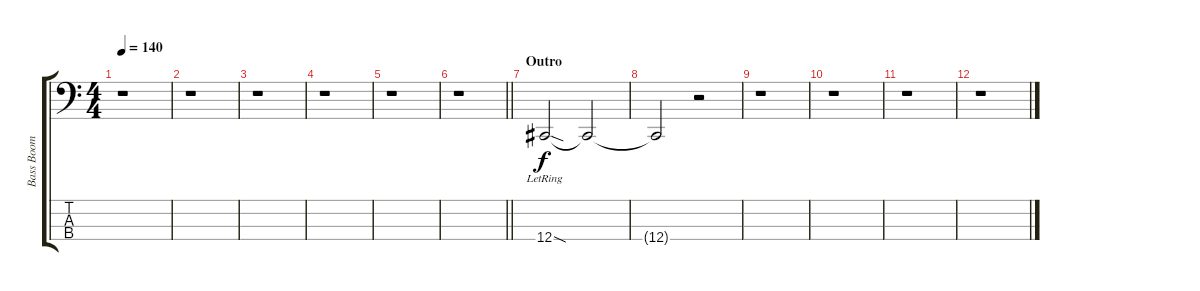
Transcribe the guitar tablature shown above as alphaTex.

\track ("Bass Boom" "Bass Boom") {instrument lead2sawtooth}
\staff {score tabs}
\tuning (Gb2 Db2 Ab1 Db1) {hide}
\ts (4 4)
\tempo 140
\clef f4
\ks c
r.1{dy f} |
r.1 |
r.1 |
r.1 |
r.1 |
\barLineRight lightlight
r.1 |
\section ("" "Outro")
12.4{sod lr}.2 12.4{t}.2 |
12.4{t}.2 r.2 |
r.1 |
r.1 |
r.1 |
r.1
